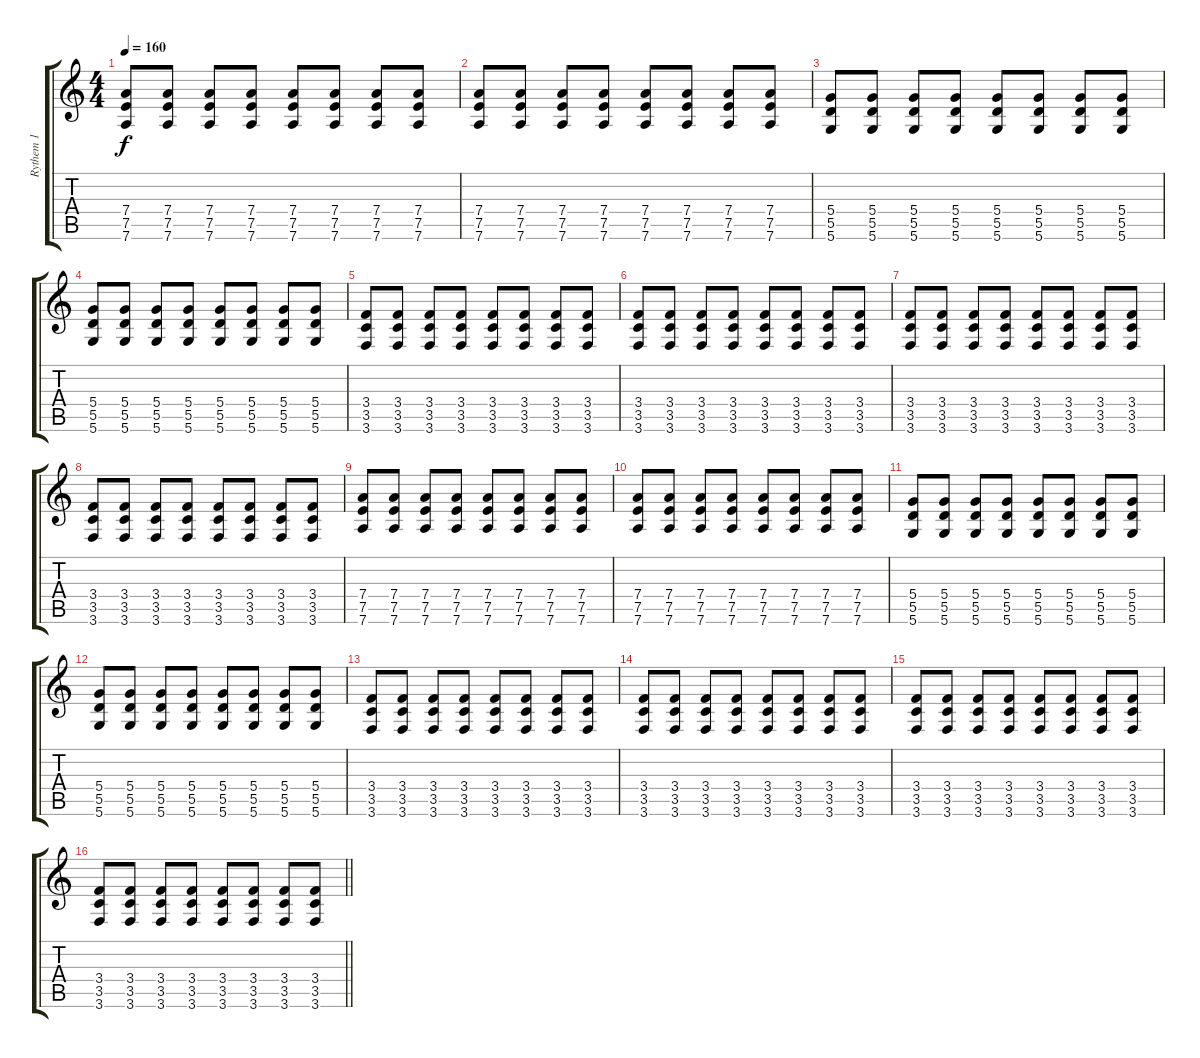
\track ("Rythem 1" "Rythem 1") {instrument distortionguitar}
\staff {score tabs}
\tuning (E4 B3 G3 D3 A2 D2) {hide}
\ts (4 4)
\tempo 160
\clef g2
\ks c
(7.4 7.5 7.6).8{dy f} (7.4 7.5 7.6).8 (7.4 7.5 7.6).8 (7.4 7.5 7.6).8 (7.4 7.5 7.6).8 (7.4 7.5 7.6).8 (7.4 7.5 7.6).8 (7.4 7.5 7.6).8 |
(7.4 7.5 7.6).8 (7.4 7.5 7.6).8 (7.4 7.5 7.6).8 (7.4 7.5 7.6).8 (7.4 7.5 7.6).8 (7.4 7.5 7.6).8 (7.4 7.5 7.6).8 (7.4 7.5 7.6).8 |
(5.4 5.5 5.6).8 (5.4 5.5 5.6).8 (5.4 5.5 5.6).8 (5.4 5.5 5.6).8 (5.4 5.5 5.6).8 (5.4 5.5 5.6).8 (5.4 5.5 5.6).8 (5.4 5.5 5.6).8 |
(5.4 5.5 5.6).8 (5.4 5.5 5.6).8 (5.4 5.5 5.6).8 (5.4 5.5 5.6).8 (5.4 5.5 5.6).8 (5.4 5.5 5.6).8 (5.4 5.5 5.6).8 (5.4 5.5 5.6).8 |
(3.4 3.5 3.6).8 (3.4 3.5 3.6).8 (3.4 3.5 3.6).8 (3.4 3.5 3.6).8 (3.4 3.5 3.6).8 (3.4 3.5 3.6).8 (3.4 3.5 3.6).8 (3.4 3.5 3.6).8 |
(3.4 3.5 3.6).8 (3.4 3.5 3.6).8 (3.4 3.5 3.6).8 (3.4 3.5 3.6).8 (3.4 3.5 3.6).8 (3.4 3.5 3.6).8 (3.4 3.5 3.6).8 (3.4 3.5 3.6).8 |
(3.4 3.5 3.6).8 (3.4 3.5 3.6).8 (3.4 3.5 3.6).8 (3.4 3.5 3.6).8 (3.4 3.5 3.6).8 (3.4 3.5 3.6).8 (3.4 3.5 3.6).8 (3.4 3.5 3.6).8 |
(3.4 3.5 3.6).8 (3.4 3.5 3.6).8 (3.4 3.5 3.6).8 (3.4 3.5 3.6).8 (3.4 3.5 3.6).8 (3.4 3.5 3.6).8 (3.4 3.5 3.6).8 (3.4 3.5 3.6).8 |
(7.4 7.5 7.6).8 (7.4 7.5 7.6).8 (7.4 7.5 7.6).8 (7.4 7.5 7.6).8 (7.4 7.5 7.6).8 (7.4 7.5 7.6).8 (7.4 7.5 7.6).8 (7.4 7.5 7.6).8 |
(7.4 7.5 7.6).8 (7.4 7.5 7.6).8 (7.4 7.5 7.6).8 (7.4 7.5 7.6).8 (7.4 7.5 7.6).8 (7.4 7.5 7.6).8 (7.4 7.5 7.6).8 (7.4 7.5 7.6).8 |
(5.4 5.5 5.6).8 (5.4 5.5 5.6).8 (5.4 5.5 5.6).8 (5.4 5.5 5.6).8 (5.4 5.5 5.6).8 (5.4 5.5 5.6).8 (5.4 5.5 5.6).8 (5.4 5.5 5.6).8 |
(5.4 5.5 5.6).8 (5.4 5.5 5.6).8 (5.4 5.5 5.6).8 (5.4 5.5 5.6).8 (5.4 5.5 5.6).8 (5.4 5.5 5.6).8 (5.4 5.5 5.6).8 (5.4 5.5 5.6).8 |
(3.4 3.5 3.6).8 (3.4 3.5 3.6).8 (3.4 3.5 3.6).8 (3.4 3.5 3.6).8 (3.4 3.5 3.6).8 (3.4 3.5 3.6).8 (3.4 3.5 3.6).8 (3.4 3.5 3.6).8 |
(3.4 3.5 3.6).8 (3.4 3.5 3.6).8 (3.4 3.5 3.6).8 (3.4 3.5 3.6).8 (3.4 3.5 3.6).8 (3.4 3.5 3.6).8 (3.4 3.5 3.6).8 (3.4 3.5 3.6).8 |
(3.4 3.5 3.6).8 (3.4 3.5 3.6).8 (3.4 3.5 3.6).8 (3.4 3.5 3.6).8 (3.4 3.5 3.6).8 (3.4 3.5 3.6).8 (3.4 3.5 3.6).8 (3.4 3.5 3.6).8 |
\barLineRight lightlight
(3.4 3.5 3.6).8 (3.4 3.5 3.6).8 (3.4 3.5 3.6).8 (3.4 3.5 3.6).8 (3.4 3.5 3.6).8 (3.4 3.5 3.6).8 (3.4 3.5 3.6).8 (3.4 3.5 3.6).8
